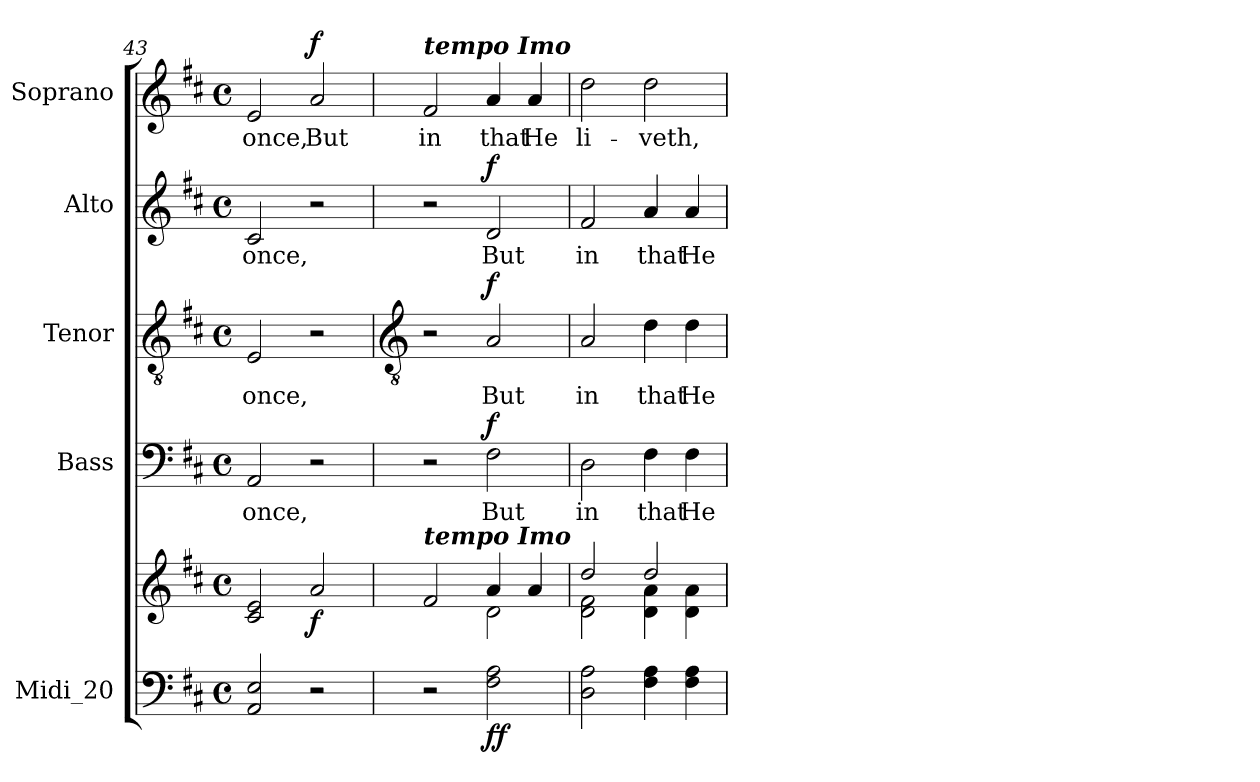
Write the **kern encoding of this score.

**kern	**kern	**dynam	**kern	**text	**dynam	**kern	**text	**dynam	**kern	**text	**dynam	**kern	**text	**dynam
*part5	*part5	*part5	*part4	*part4	*part4	*part3	*part3	*part3	*part2	*part2	*part2	*part1	*part1	*part1
*staff6	*staff5	*staff5/6	*staff4	*staff4	*staff4	*staff3	*staff3	*staff3	*staff2	*staff2	*staff2	*staff1	*staff1	*staff1
*I"Midi_20	*	*	*I"Bass	*	*	*I"Tenor	*	*	*I"Alto	*	*	*I"Soprano	*	*
*	*	*	*I'B	*	*	*I'T	*	*	*I'A	*	*	*I'S	*	*
*clefF4	*clefG2	*	*clefF4	*	*	*clefGv2	*	*	*clefG2	*	*	*clefG2	*	*
*k[f#c#]	*k[f#c#]	*	*k[f#c#]	*	*	*k[f#c#]	*	*	*k[f#c#]	*	*	*k[f#c#]	*	*
*D:	*D:	*	*D:	*	*	*D:	*	*	*D:	*	*	*D:	*	*
*M4/4	*M4/4	*	*M4/4	*	*	*M4/4	*	*	*M4/4	*	*	*M4/4	*	*
*met(c)	*met(c)	*	*met(c)	*	*	*met(c)	*	*	*met(c)	*	*	*met(c)	*	*
=43	=43	=43	=43	=43	=43	=43	=43	=43	=43	=43	=43	=43	=43	=43
!	!	!	!	!LO:LY:b	!	!	!LO:LY:b	!	!	!LO:LY:b	!	!	!LO:LY:b	!
2AA 2E	2c# 2e	.	2AA	once,	.	2E	once,	.	2c#	once,	.	2e	once,	.
!	!	!LO:DY:b	!	!	!	!	!	!	!	!	!	!	!LO:LY:b	!LO:DY:b
2r	2a	f	2r	.	.	2r	.	.	2r	.	.	2a	But	f
!!LO:LB:g=z
=44	=44	=44	=44	=44	=44	=44	=44	=44	=44	=44	=44	=44	=44	=44
*	*	*	*	*	*	*clefGv2	*	*	*	*	*	*	*	*
*	*^	*	*	*	*	*	*	*	*	*	*	*	*	*
!	!	!	!	!	!	!	!	!	!	!	!	!	!LO:TX:a:Bi:t=tempo Imo	!	!
!	!LO:TX:a:Bi:t=tempo Imo	!	!	!	!	!	!	!	!	!	!	!	!	!	!
!	!	!	!	!	!	!	!	!	!	!	!	!	!	!LO:LY:b	!
2r	2f#/	2ryy	.	2r	.	.	2r	.	.	2r	.	.	2f#	in	.
!	!	!	!LO:DY:b=2	!	!LO:LY:b	!	!	!LO:LY:b	!	!	!LO:LY:b	!	!	!LO:LY:b	!
!	!	!	!LO:DY:n=1:b	!	!	!LO:DY:b	!	!	!LO:DY:b	!	!	!LO:DY:b	!	!	!
2F# 2A	4a/	2d\	f f	2F#	But	f	2A	But	f	2d	But	f	4a	that	.
!	!	!	!	!	!	!	!	!	!	!	!	!	!	!LO:LY:b	!
.	4a/	.	.	.	.	.	.	.	.	.	.	.	4a	He	.
=45	=45	=45	=45	=45	=45	=45	=45	=45	=45	=45	=45	=45	=45	=45	=45
!	!	!	!	!	!LO:LY:b	!	!	!LO:LY:b	!	!	!LO:LY:b	!	!	!LO:LY:b	!
2D 2A	2dd/	2d\ 2f#\	.	2D	in	.	2A	in	.	2f#	in	.	2dd	li-	.
!	!	!	!	!	!LO:LY:b	!	!	!LO:LY:b	!	!	!LO:LY:b	!	!	!LO:LY:b	!
4F# 4A	2dd/	4d\ 4a\	.	4F#	that	.	4d	that	.	4a	that	.	2dd	-veth,	.
!	!	!	!	!	!LO:LY:b	!	!	!LO:LY:b	!	!	!LO:LY:b	!	!	!	!
4F# 4A	.	4d\ 4a\	.	4F#	He	.	4d	He	.	4a	He	.	.	.	.
*	*v	*v	*	*	*	*	*	*	*	*	*	*	*	*	*
=	=	=	=	=	=	=	=	=	=	=	=	=	=	=
*-	*-	*-	*-	*-	*-	*-	*-	*-	*-	*-	*-	*-	*-	*-
